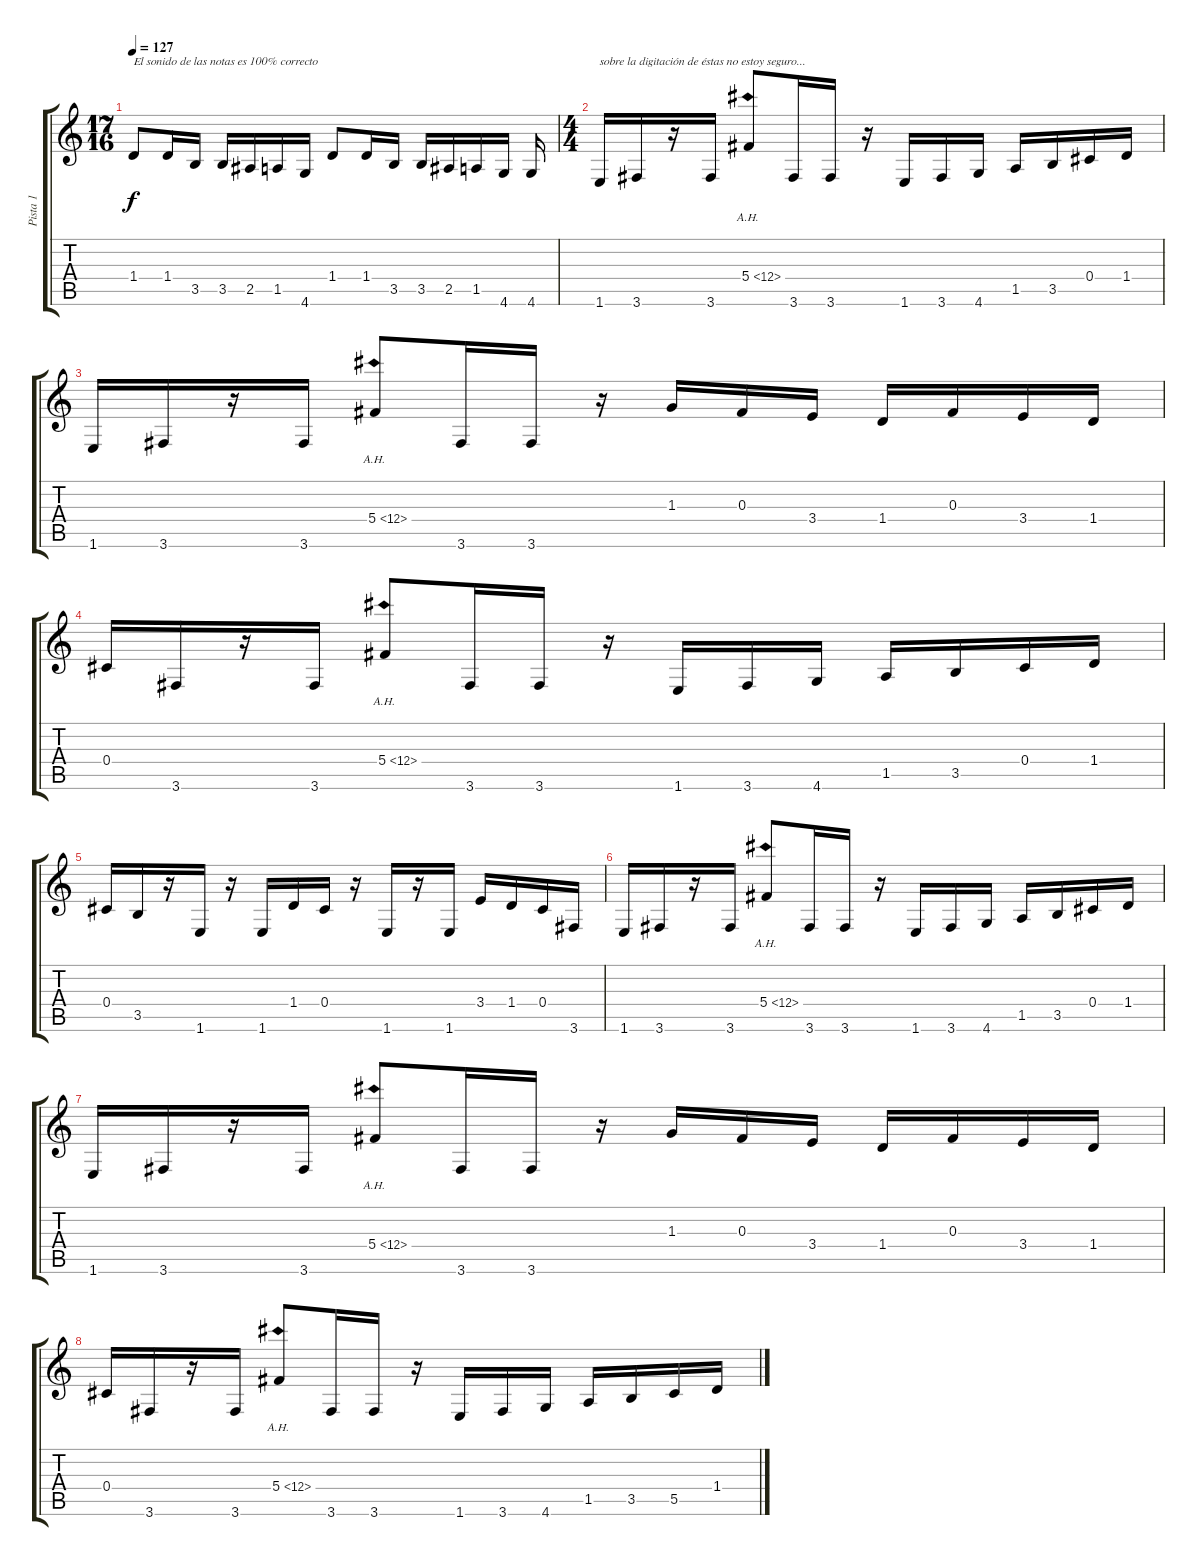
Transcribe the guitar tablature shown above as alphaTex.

\track ("Pista 1" "Pista 1") {instrument distortionguitar}
\staff {score tabs}
\tuning (Eb4 Bb3 Gb3 Db3 Ab2 Eb2) {hide}
\ts (17 16)
\tempo 127
\clef g2
\ks c
1.4.8{txt "El sonido de las notas es 100% correcto" dy f instrument distortionguitar} 1.4.16 3.5.16 3.5.16 2.5.16 1.5.16 4.6.16 1.4.8 1.4.16 3.5.16 3.5.16 2.5.16 1.5.16 4.6.16 4.6.16 |
\ts (4 4)
1.6.16{txt "sobre la digitación de éstas no estoy seguro..."} 3.6.16 r.16 3.6.16 5.4{ah 7}.8 3.6.16 3.6.16 r.16 1.6.16 3.6.16 4.6.16 1.5.16 3.5.16 0.4.16 1.4.16 |
1.6.16 3.6.16 r.16 3.6.16 5.4{ah 7}.8 3.6.16 3.6.16 r.16 1.3.16 0.3.16 3.4.16 1.4.16 0.3.16 3.4.16 1.4.16 |
0.4.16 3.6.16 r.16 3.6.16 5.4{ah 7}.8 3.6.16 3.6.16 r.16 1.6.16 3.6.16 4.6.16 1.5.16 3.5.16 0.4.16 1.4.16 |
0.4.16 3.5.16 r.16 1.6.16 r.16 1.6.16 1.4.16 0.4.16 r.16 1.6.16 r.16 1.6.16 3.4.16 1.4.16 0.4.16 3.6.16 |
1.6.16 3.6.16 r.16 3.6.16 5.4{ah 7}.8 3.6.16 3.6.16 r.16 1.6.16 3.6.16 4.6.16 1.5.16 3.5.16 0.4.16 1.4.16 |
1.6.16 3.6.16 r.16 3.6.16 5.4{ah 7}.8 3.6.16 3.6.16 r.16 1.3.16 0.3.16 3.4.16 1.4.16 0.3.16 3.4.16 1.4.16 |
0.4.16 3.6.16 r.16 3.6.16 5.4{ah 7}.8 3.6.16 3.6.16 r.16 1.6.16 3.6.16 4.6.16 1.5.16 3.5.16 5.5.16 1.4.16
